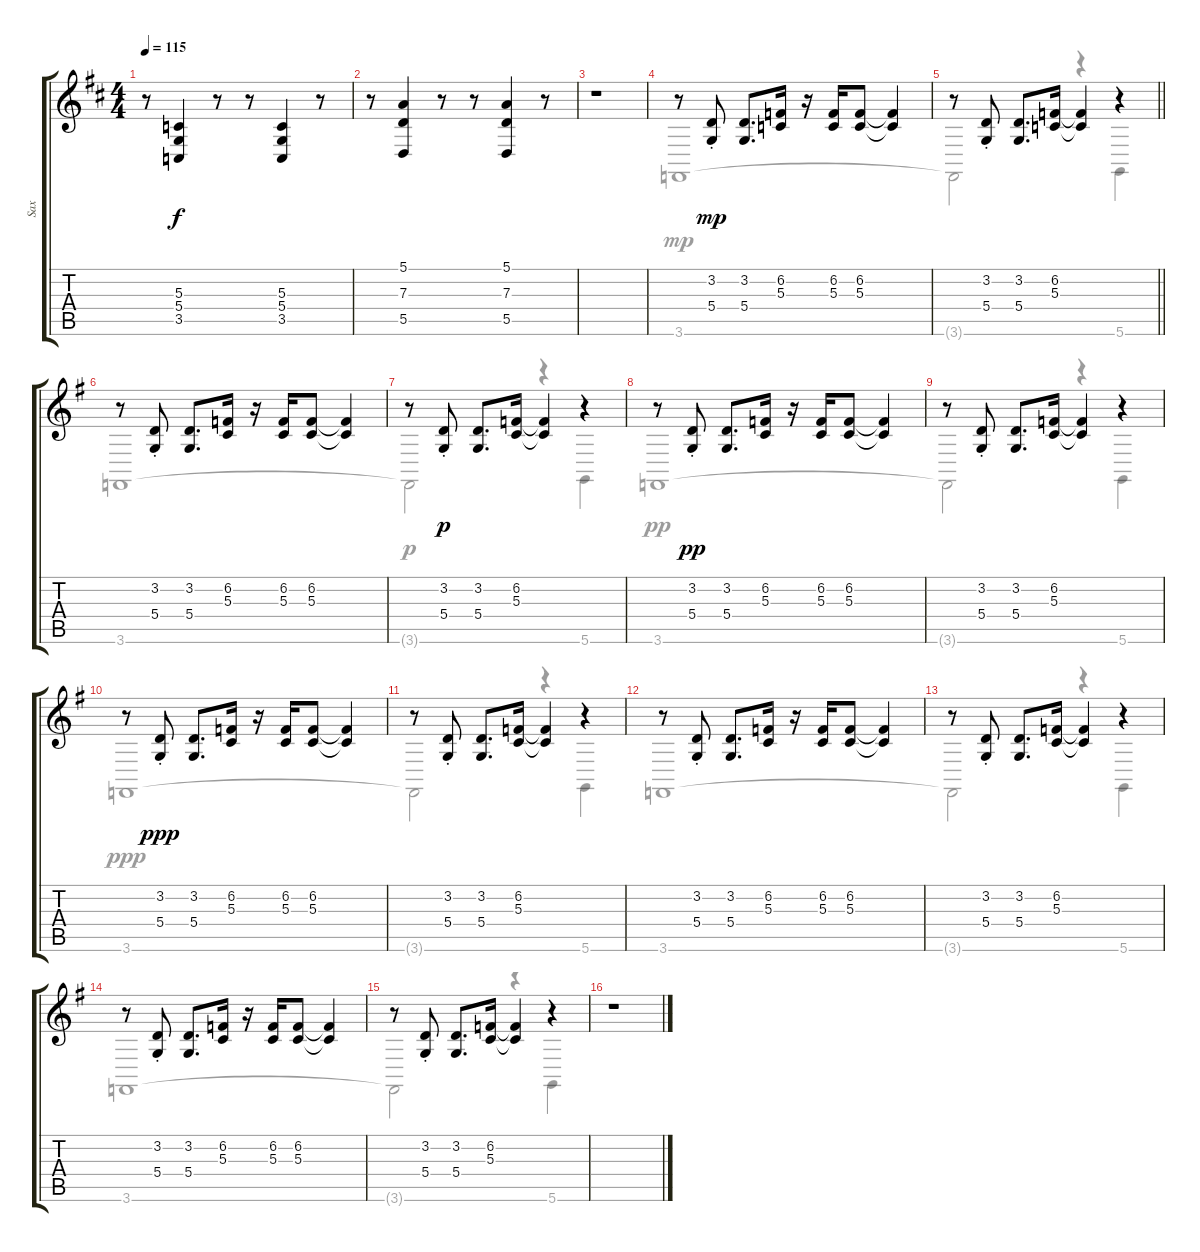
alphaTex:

\track ("Sax" "Sax") {instrument altosax}
\staff {score tabs}
\tuning (E4 B3 G3 D3 A2 D2) {hide}
\voice
\ts (4 4)
\tempo 115
\clef g2
\ks d
r.8{dy f} (5.3 5.4 3.5).4 r.8 r.8 (5.3 5.4 3.5).4 r.8 |
r.8 (5.1 7.3 5.5).4 r.8 r.8 (5.1 7.3 5.5).4 r.8 |
r.1 |
r.8 (3.2{st} 5.4{st}).8{dy mp} (3.2 5.4).8{d} (6.2 5.3).16 r.16 (6.2 5.3).16 (6.2 5.3).8 (6.2{t} 5.3{t}).4 |
\barLineRight lightlight
r.8 (3.2{st} 5.4{st}).8 (3.2 5.4).8{d} (6.2 5.3).16 (6.2{t} 5.3{t}).4 r.4 |
\ks g
r.8 (3.2{st} 5.4{st}).8 (3.2 5.4).8{d} (6.2 5.3).16 r.16 (6.2 5.3).16 (6.2 5.3).8 (6.2{t} 5.3{t}).4 |
r.8 (3.2{st} 5.4{st}).8{dy p} (3.2 5.4).8{d} (6.2 5.3).16 (6.2{t} 5.3{t}).4 r.4 |
r.8 (3.2{st} 5.4{st}).8{dy pp} (3.2 5.4).8{d} (6.2 5.3).16 r.16 (6.2 5.3).16 (6.2 5.3).8 (6.2{t} 5.3{t}).4 |
r.8 (3.2{st} 5.4{st}).8 (3.2 5.4).8{d} (6.2 5.3).16 (6.2{t} 5.3{t}).4 r.4 |
r.8 (3.2{st} 5.4{st}).8{dy ppp} (3.2 5.4).8{d} (6.2 5.3).16 r.16 (6.2 5.3).16 (6.2 5.3).8 (6.2{t} 5.3{t}).4 |
r.8 (3.2{st} 5.4{st}).8 (3.2 5.4).8{d} (6.2 5.3).16 (6.2{t} 5.3{t}).4 r.4 |
r.8 (3.2{st} 5.4{st}).8 (3.2 5.4).8{d} (6.2 5.3).16 r.16 (6.2 5.3).16 (6.2 5.3).8 (6.2{t} 5.3{t}).4 |
r.8 (3.2{st} 5.4{st}).8 (3.2 5.4).8{d} (6.2 5.3).16 (6.2{t} 5.3{t}).4 r.4 |
r.8 (3.2{st} 5.4{st}).8 (3.2 5.4).8{d} (6.2 5.3).16 r.16 (6.2 5.3).16 (6.2 5.3).8 (6.2{t} 5.3{t}).4 |
r.8 (3.2{st} 5.4{st}).8 (3.2 5.4).8{d} (6.2 5.3).16 (6.2{t} 5.3{t}).4 r.4 |
r.1
\voice
\clef g2
\ottava regular
\simile none
\ks d
|
|
|
3.6.1{dy mp} |
\barLineRight lightlight
3.6{t}.2 r.4 5.6.4 |
\ks g
3.6.1 |
3.6{t}.2{dy p} r.4 5.6.4 |
3.6.1{dy pp} |
3.6{t}.2 r.4 5.6.4 |
3.6.1{dy ppp} |
3.6{t}.2 r.4 5.6.4 |
3.6.1 |
3.6{t}.2 r.4 5.6.4 |
3.6.1 |
3.6{t}.2 r.4 5.6.4 |
